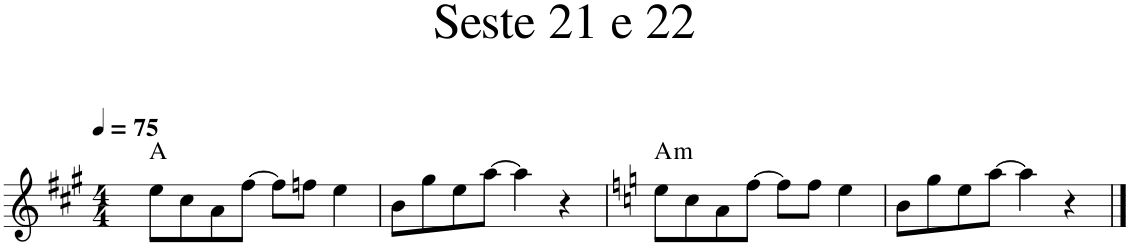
**kern	**harte
*part1	*part1
*staff1	*
*I"Piano	*
*I'Pno.	*
*clefG2	*
*k[f#c#g#]	*
*M4/4	*
*MM75	*
=1	=1
8ee\L	A:maj
8cc#\	.
8a\	.
[8ff#\J	.
8ff#\L]	.
8ffn\J	.
4ee\	.
=2	=2
8b\L	.
8gg#\	.
8ee\	.
[8aa\J	.
4aa\]	.
4r	.
=3	=3
*k[]	*
!	!LO:H:kt=m
8ee\L	A:min
8cc\	.
8a\	.
[8ff\J	.
8ff\L]	.
8ff\J	.
4ee\	.
=4	=4
8b\L	.
8gg\	.
8ee\	.
[8aa\J	.
4aa\]	.
4r	.
==	==
*-	*-
